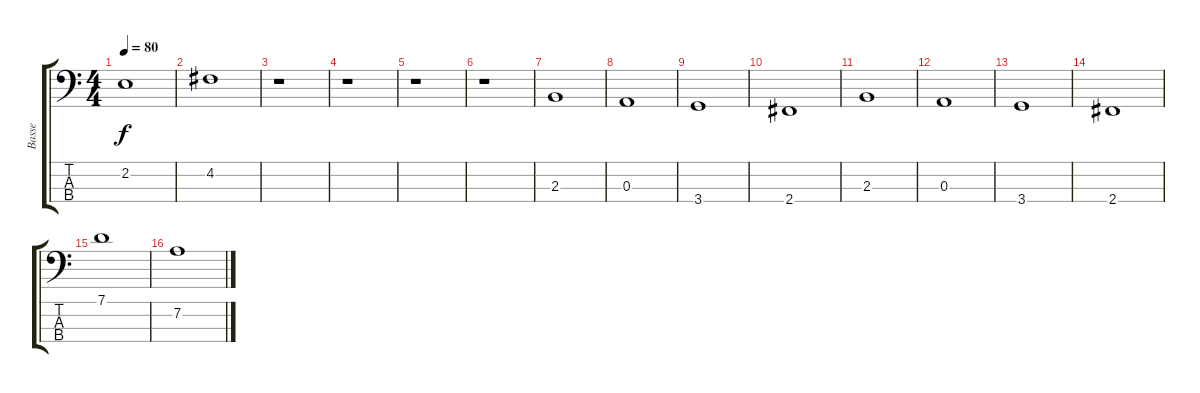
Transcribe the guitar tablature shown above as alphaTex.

\track ("Basse" "Basse") {instrument acousticbass}
\staff {score tabs}
\tuning (G2 D2 A1 E1) {hide}
\ts (4 4)
\tempo 80
\clef f4
\ks c
2.2.1{dy f} |
4.2.1 |
r.1 |
r.1 |
r.1 |
r.1 |
2.3.1 |
0.3.1 |
3.4.1 |
2.4.1 |
2.3.1 |
0.3.1 |
3.4.1 |
2.4.1 |
7.1.1 |
7.2.1
